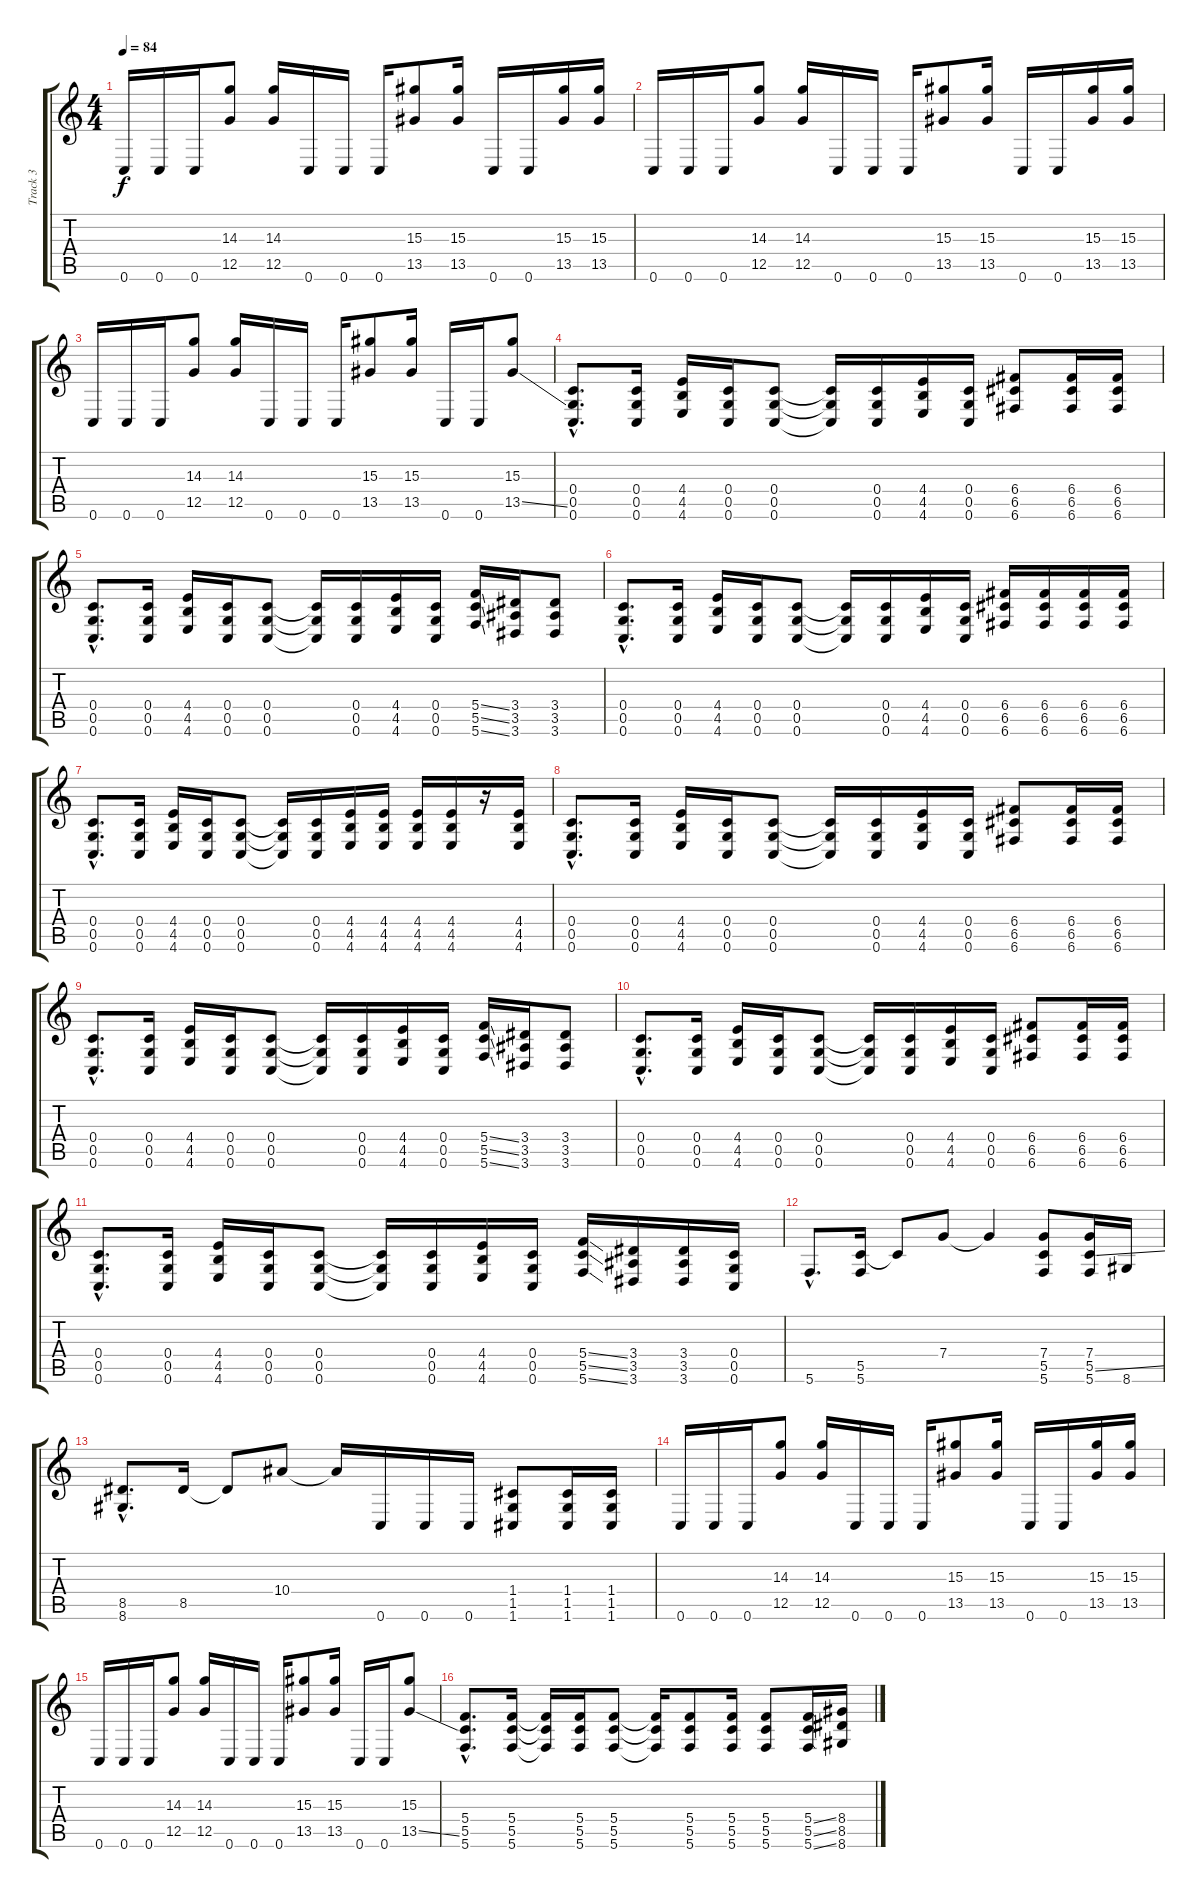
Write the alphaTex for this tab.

\track ("Track 3" "Track 3") {instrument overdrivenguitar}
\staff {score tabs}
\tuning (D4 A3 F3 C3 G2 C2) {hide}
\ts (4 4)
\tempo 84
\clef g2
\ks c
0.6.16{dy f} 0.6.16 0.6.16 (14.3 12.5).8 (14.3 12.5).16 0.6.16 0.6.16 0.6.16 (15.3 13.5).8 (15.3 13.5).16 0.6.16 0.6.16 (15.3 13.5).16 (15.3 13.5).16 |
0.6.16 0.6.16 0.6.16 (14.3 12.5).8 (14.3 12.5).16 0.6.16 0.6.16 0.6.16 (15.3 13.5).8 (15.3 13.5).16 0.6.16 0.6.16 (15.3 13.5).16 (15.3 13.5).16 |
0.6.16 0.6.16 0.6.16 (14.3 12.5).8 (14.3 12.5).16 0.6.16 0.6.16 0.6.16 (15.3 13.5).8 (15.3 13.5).16 0.6.16 0.6.16 (15.3 13.5{ss}).8 |
(0.4{hac} 0.5{hac} 0.6{hac}).8{d} (0.4 0.5 0.6).16 (4.4 4.5 4.6).16 (0.4 0.5 0.6).16 (0.4 0.5 0.6).8 (0.4{t} 0.5{t} 0.6{t}).16 (0.4 0.5 0.6).16 (4.4 4.5 4.6).16 (0.4 0.5 0.6).16 (6.4 6.5 6.6).8 (6.4 6.5 6.6).16 (6.4 6.5 6.6).16 |
(0.4{hac} 0.5{hac} 0.6{hac}).8{d} (0.4 0.5 0.6).16 (4.4 4.5 4.6).16 (0.4 0.5 0.6).16 (0.4 0.5 0.6).8 (0.4{t} 0.5{t} 0.6{t}).16 (0.4 0.5 0.6).16 (4.4 4.5 4.6).16 (0.4 0.5 0.6).16 (5.4{ss} 5.5{ss} 5.6{ss}).16 (3.4 3.5 3.6).16 (3.4 3.5 3.6).8 |
(0.4{hac} 0.5{hac} 0.6{hac}).8{d} (0.4 0.5 0.6).16 (4.4 4.5 4.6).16 (0.4 0.5 0.6).16 (0.4 0.5 0.6).8 (0.4{t} 0.5{t} 0.6{t}).16 (0.4 0.5 0.6).16 (4.4 4.5 4.6).16 (0.4 0.5 0.6).16 (6.4 6.5 6.6).16 (6.4 6.5 6.6).16 (6.4 6.5 6.6).16 (6.4 6.5 6.6).16 |
(0.4{hac} 0.5{hac} 0.6{hac}).8{d} (0.4 0.5 0.6).16 (4.4 4.5 4.6).16 (0.4 0.5 0.6).16 (0.4 0.5 0.6).8 (0.4{t} 0.5{t} 0.6{t}).16 (0.4 0.5 0.6).16 (4.4 4.5 4.6).16 (4.4 4.5 4.6).16 (4.4 4.5 4.6).16 (4.4 4.5 4.6).16 r.16 (4.4 4.5 4.6).16 |
(0.4{hac} 0.5{hac} 0.6{hac}).8{d} (0.4 0.5 0.6).16 (4.4 4.5 4.6).16 (0.4 0.5 0.6).16 (0.4 0.5 0.6).8 (0.4{t} 0.5{t} 0.6{t}).16 (0.4 0.5 0.6).16 (4.4 4.5 4.6).16 (0.4 0.5 0.6).16 (6.4 6.5 6.6).8 (6.4 6.5 6.6).16 (6.4 6.5 6.6).16 |
(0.4{hac} 0.5{hac} 0.6{hac}).8{d} (0.4 0.5 0.6).16 (4.4 4.5 4.6).16 (0.4 0.5 0.6).16 (0.4 0.5 0.6).8 (0.4{t} 0.5{t} 0.6{t}).16 (0.4 0.5 0.6).16 (4.4 4.5 4.6).16 (0.4 0.5 0.6).16 (5.4{ss} 5.5{ss} 5.6{ss}).16 (3.4 3.5 3.6).16 (3.4 3.5 3.6).8 |
(0.4{hac} 0.5{hac} 0.6{hac}).8{d} (0.4 0.5 0.6).16 (4.4 4.5 4.6).16 (0.4 0.5 0.6).16 (0.4 0.5 0.6).8 (0.4{t} 0.5{t} 0.6{t}).16 (0.4 0.5 0.6).16 (4.4 4.5 4.6).16 (0.4 0.5 0.6).16 (6.4 6.5 6.6).8 (6.4 6.5 6.6).16 (6.4 6.5 6.6).16 |
(0.4{hac} 0.5{hac} 0.6{hac}).8{d} (0.4 0.5 0.6).16 (4.4 4.5 4.6).16 (0.4 0.5 0.6).16 (0.4 0.5 0.6).8 (0.4{t} 0.5{t} 0.6{t}).16 (0.4 0.5 0.6).16 (4.4 4.5 4.6).16 (0.4 0.5 0.6).16 (5.4{ss} 5.5{ss} 5.6{ss}).16 (3.4 3.5 3.6).16 (3.4 3.5 3.6).16 (0.4 0.5 0.6).16 |
5.6{hac}.8{d} (5.5 5.6).16 5.5{t}.8 7.4.8 7.4{t}.4 (7.4 5.5 5.6).8 (7.4 5.5{ss} 5.6).16 8.6.16 |
(8.5{hac} 8.6{hac}).8{d} 8.5.16 8.5{t}.8 10.4.8 10.4{t}.16 0.6.16 0.6.16 0.6.16 (1.4 1.5 1.6).8 (1.4 1.5 1.6).16 (1.4 1.5 1.6).16 |
0.6.16 0.6.16 0.6.16 (14.3 12.5).8 (14.3 12.5).16 0.6.16 0.6.16 0.6.16 (15.3 13.5).8 (15.3 13.5).16 0.6.16 0.6.16 (15.3 13.5).16 (15.3 13.5).16 |
0.6.16 0.6.16 0.6.16 (14.3 12.5).8 (14.3 12.5).16 0.6.16 0.6.16 0.6.16 (15.3 13.5).8 (15.3 13.5).16 0.6.16 0.6.16 (15.3 13.5{ss}).8 |
(5.4{hac} 5.5{hac} 5.6{hac}).8{d} (5.4 5.5 5.6).16 (5.4{t} 5.5{t} 5.6{t}).16 (5.4 5.5 5.6).16 (5.4 5.5 5.6).8 (5.4{t} 5.5{t} 5.6{t}).16 (5.4 5.5 5.6).8 (5.4 5.5 5.6).16 (5.4 5.5 5.6).8 (5.4{ss} 5.5{ss} 5.6{ss}).16 (8.4 8.5 8.6).16
